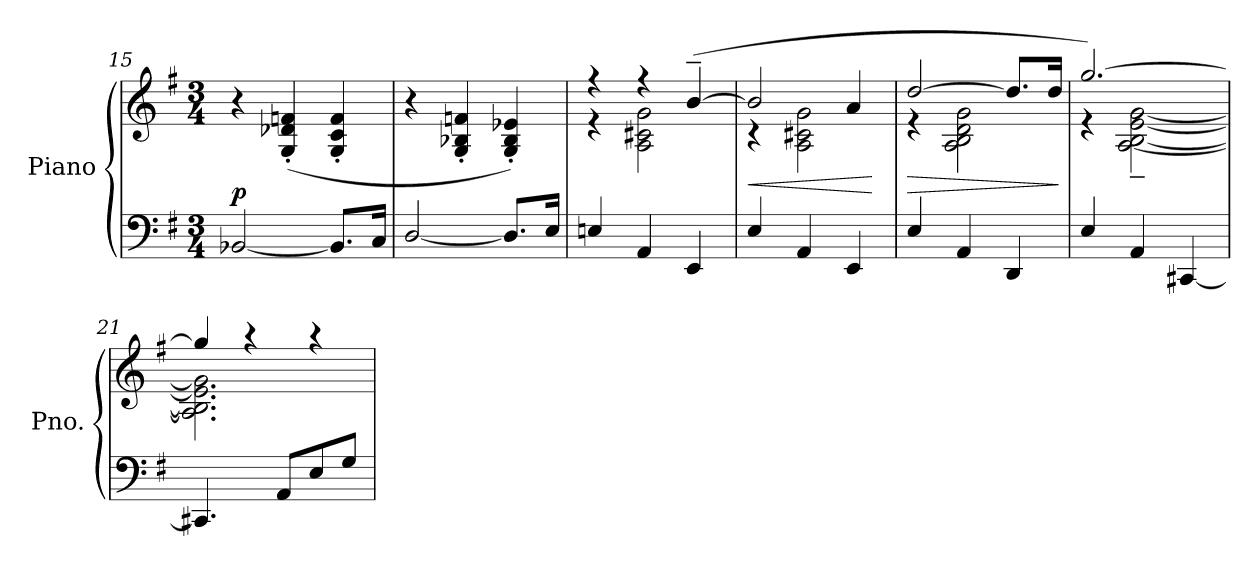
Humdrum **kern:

**kern	**kern	**dynam
*part1	*part1	*part1
*staff2	*staff1	*staff1/2
*I"Piano	*	*
*I'Pno.	*	*
*clefF4	*clefG2	*
*k[f#]	*k[f#]	*
*M3/4	*M3/4	*
=15	=15	=15
!	!	!LO:DY:a=2
[2BB-X/	4r	p
.	(>4G/' 4d-X/' 4fn/'	.
8.BB-/L]	4G/' 4c/' 4f/'	.
16C/Jk	.	.
=16	=16	=16
[2D/	4r	.
.	4G/' 4B-X/' 4fn/'	.
8.D/L]	4G/' 4B-/' 4e-X/')	.
16E/Jk	.	.
=17	=17	=17
*	*^	*
4En/	4r	4r	.
4AA/	4r	2A\ 2c#X\ 2g\	.
4EE/	(>[4b~/	.	.
=18	=18	=18	=18
!	!	!	!LO:HP:b
4E/	2b/]	4r	<
4AA/	.	2A\ 2c#X\ 2g\	.
4EE/	4a/	.	.
*	*v	*v	*
.	.	[
!!LO:LB:g=z
=19	=19	=19
!	!	!LO:HP:b
*	*^	*
4E/	[2dd/	4r	>
4AA/	.	2A\ 2B\ 2d\ 2g\	.
4DD/	8.dd/L]	.	.
.	16dd/Jk	.	.
*	*v	*v	*
.	.	]
=20	=20	=20
*	*^	*
4E/	[2.gg/)	4r	.
4AA/	.	[2A\~ [2B\~ [2e\~ [2g\~	.
[4CC#X/	.	.	.
=21	=21	=21	=21
4.CC#X/]	4gg/]	2.A\] 2.B\] 2.e\] 2.g\]	.
.	4r	.	.
8AA/L	.	.	.
8E/	4r	.	.
8G/J	.	.	.
*	*v	*v	*
=	=	=
*-	*-	*-
